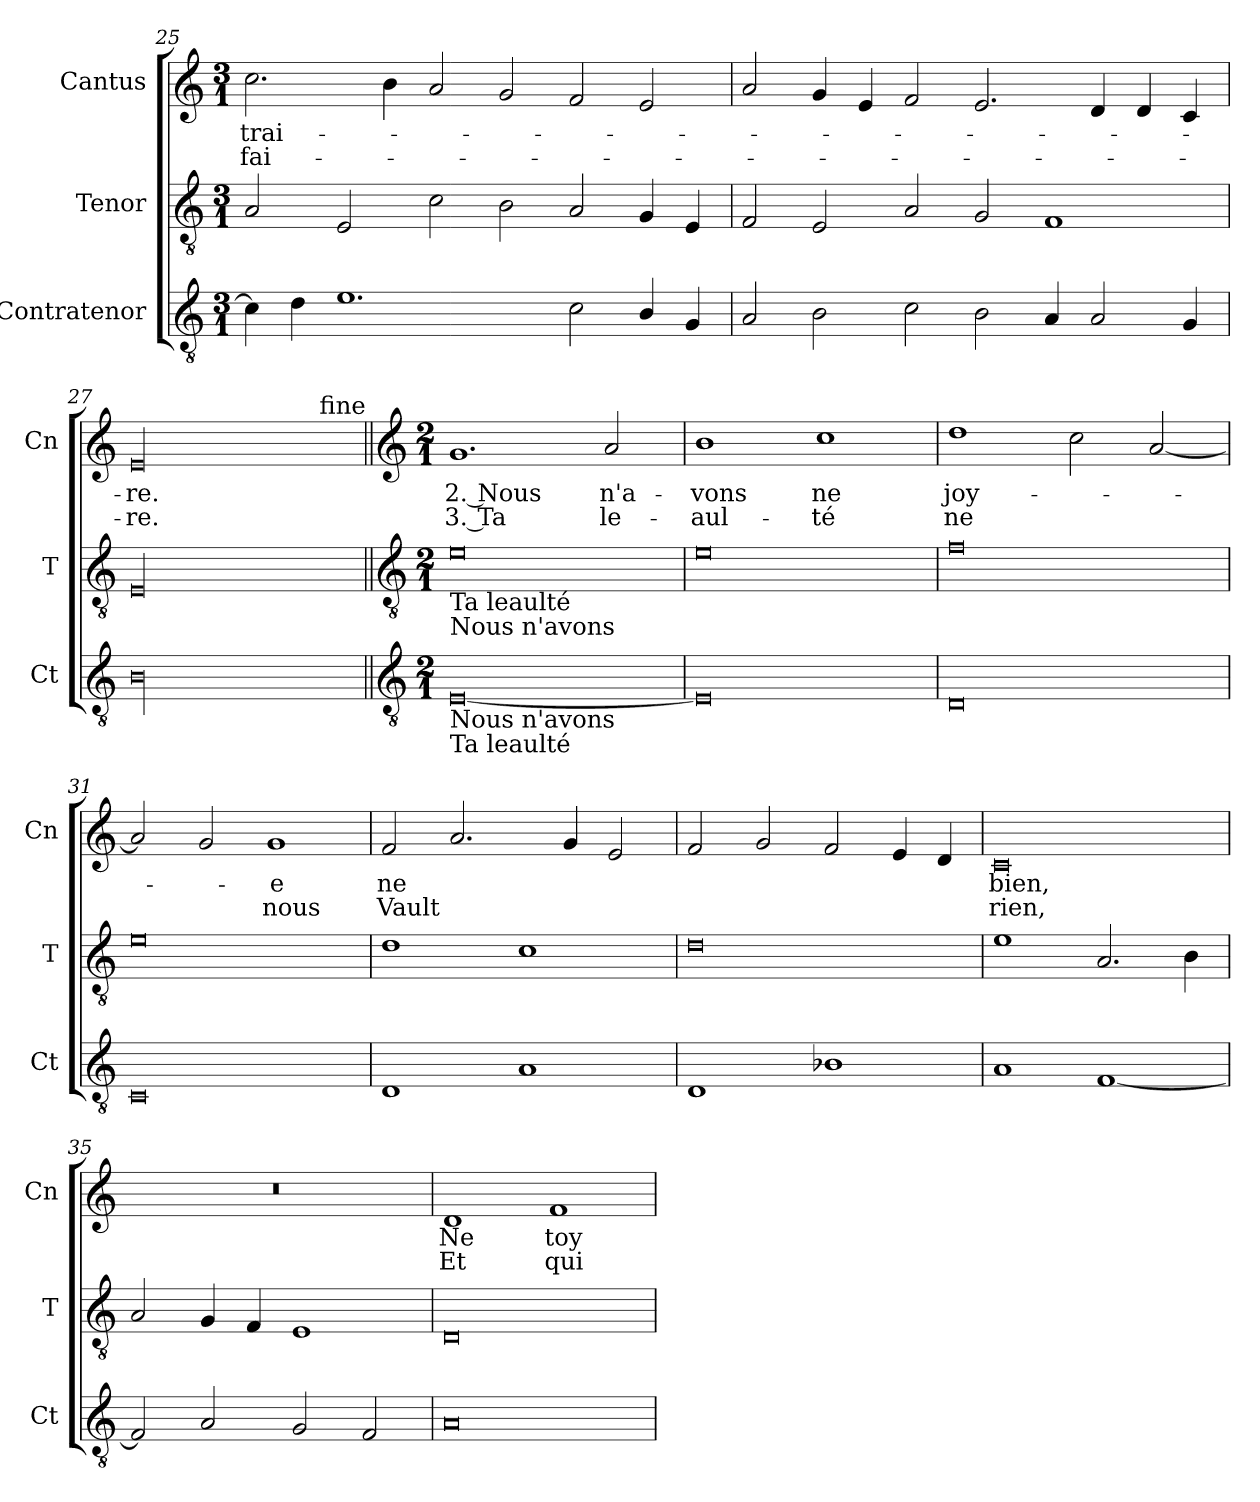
**kern	**kern	**kern	**text	**text
*part3	*part2	*part1	*part1	*part1
*staff3	*staff2	*staff1	*staff1	*staff1
*I"Contratenor	*I"Tenor	*I"Cantus	*	*
*I'Ct	*I'T	*I'Cn	*	*
*clefGv2	*clefGv2	*clefG2	*	*
*k[]	*k[]	*k[]	*	*
*M3/1	*M3/1	*M3/1	*	*
=25	=25	=25	=25	=25
4c\]	2A/	2.cc\	-trai-	-fai-
4d\	.	.	.	.
1.e	2E/	.	.	.
.	.	4b\	.	.
.	2c\	2a/	.	.
.	2B\	2g/	.	.
2c\	2A/	2f/	.	.
4B/	4G/	2e/	.	.
4G/	4E/	.	.	.
=26	=26	=26	=26	=26
2A/	2F/	2a/	.	.
2B\	2E/	4g/	.	.
.	.	4e/	.	.
2c\	2A/	2f/	.	.
2B\	2G/	2.e/	.	.
4A/	1F	.	.	.
2A/	.	4d/	.	.
.	.	4d/	.	.
4G/	.	4c/	.	.
=27	=27	=27	=27	=27
!LO:N:vis=00	!LO:N:vis=00	!LO:N:vis=00	!	!
0.B	0.E	0.e	-re.	-re.
!	!	!LO:TX:a:rj:t=fine	!	!
!!LO:LB:g=z
=28||	=28||	=28||	=28||	=28||
*clefGv2	*clefGv2	*clefG2	*	*
*k[]	*k[]	*k[]	*	*
*M2/1	*M2/1	*M2/1	*	*
!	!LO:TX:b:t=Ta leaulté	!	!	!
!	!LO:TX:b:t=Nous n'avons	!	!	!
!LO:TX:b:t=Nous n'avons	!	!	!	!
!LO:TX:b:t=Ta leaulté	!	!	!	!
[0E	0e	1.g	2. Nous	3. Ta
.	.	2a/	n'a-	le-
=29	=29	=29	=29	=29
0E]	0e	1b	-vons	-aul-
.	.	1cc	ne	-té
=30	=30	=30	=30	=30
0D	0f	1dd	joy-	ne
.	.	2cc\	.	.
.	.	[2a/	.	.
=31	=31	=31	=31	=31
0C	0e	2a/]	.	.
.	.	2g/	.	.
.	.	1g	-e	nous
=32	=32	=32	=32	=32
1D	1d	2f/	ne	Vault
.	.	2.a/	.	.
1A	1c	.	.	.
.	.	4g/	.	.
.	.	2e/	.	.
=33	=33	=33	=33	=33
1D	0d	2f/	.	.
.	.	2g/	.	.
1B-X	.	2f/	.	.
.	.	4e/	.	.
.	.	4d/	.	.
=34	=34	=34	=34	=34
1A	1e	0c	bien,	rien,
[1F	2.A/	.	.	.
.	4B\	.	.	.
=35	=35	=35	=35	=35
2F/]	2A/	0r	.	.
2A/	4G/	.	.	.
.	4F/	.	.	.
2G/	1E	.	.	.
2F/	.	.	.	.
=36	=36	=36	=36	=36
0A	0D	1d	Ne	Et
.	.	1f	toy	qui
=	=	=	=	=
*-	*-	*-	*-	*-
